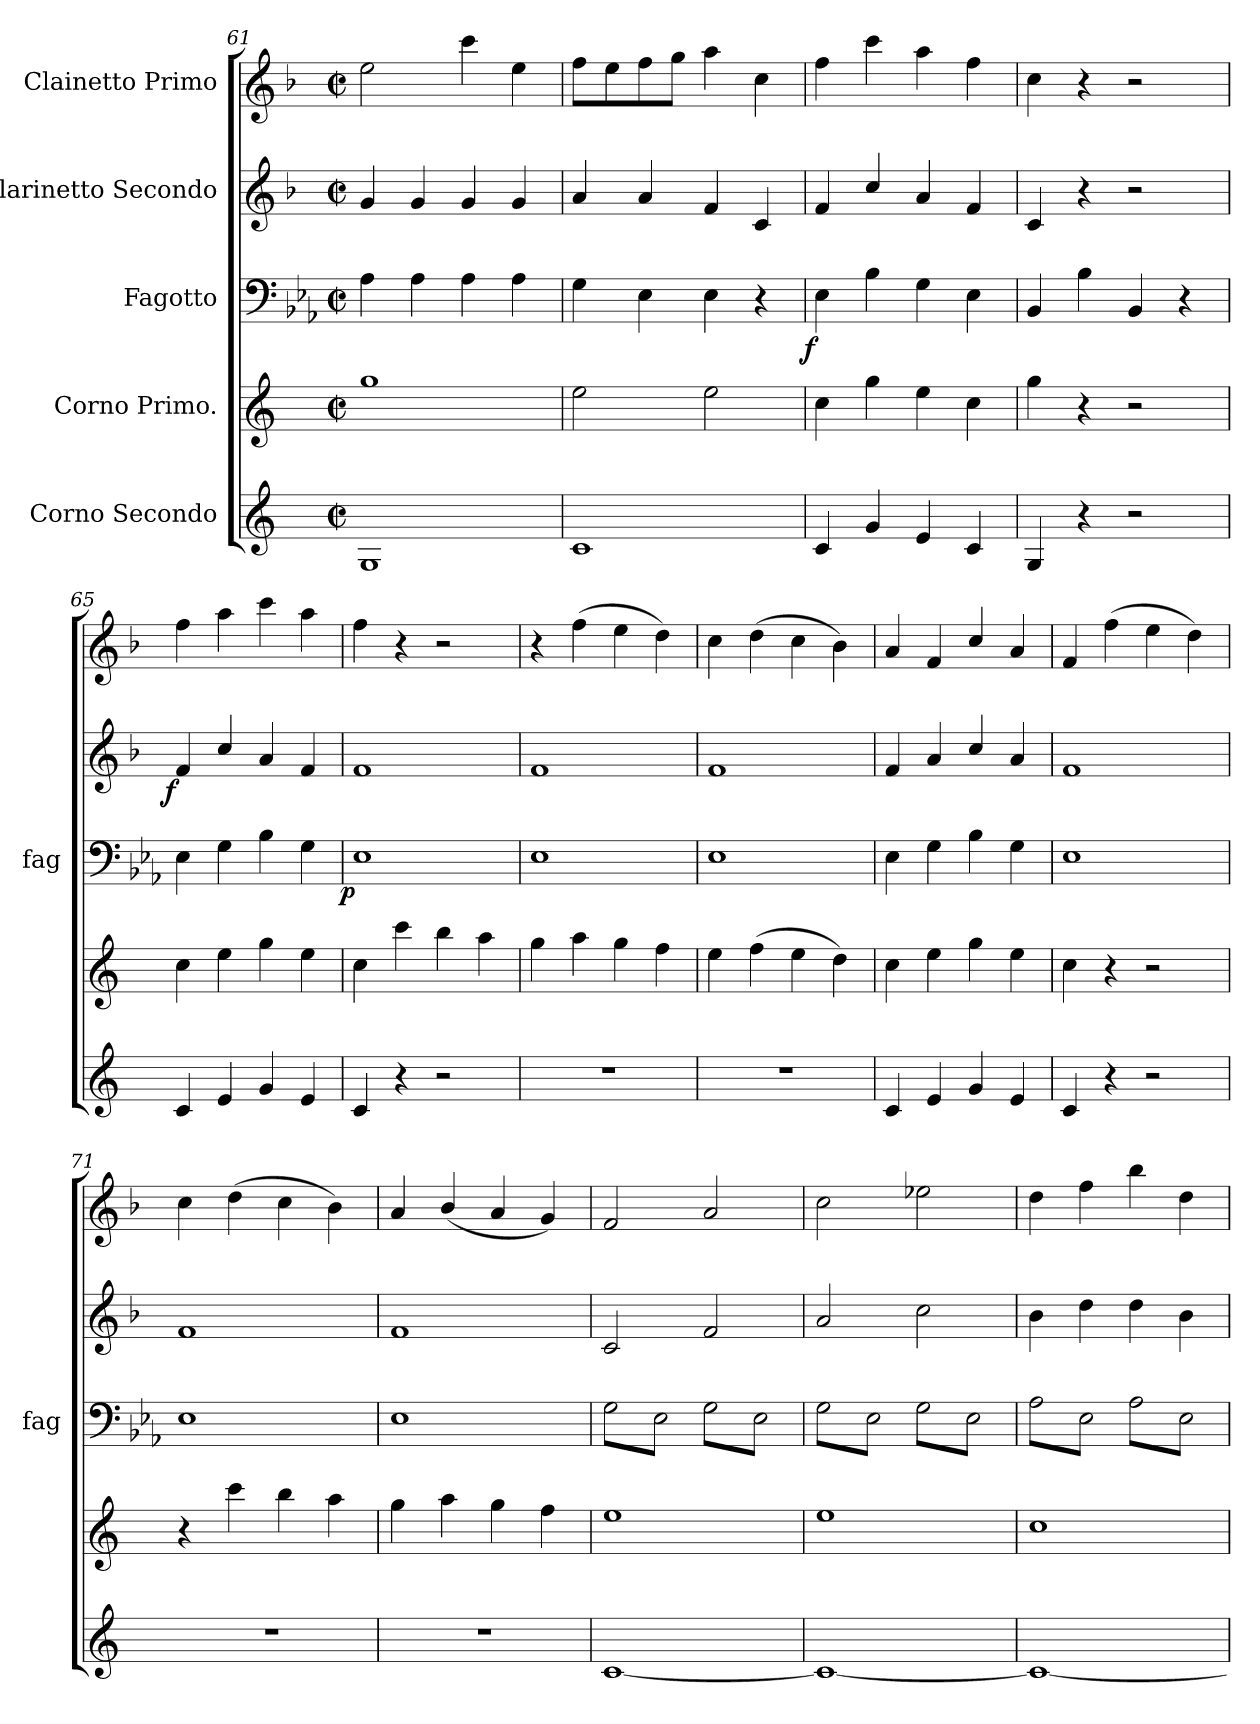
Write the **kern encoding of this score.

**kern	**kern	**kern	**dynam	**kern	**dynam	**kern
*part5	*part4	*part3	*part3	*part2	*part2	*part1
*staff5	*staff4	*staff3	*staff3	*staff2	*staff2	*staff1
*I"Corno Secondo	*I"Corno Primo.	*I"Fagotto	*	*I"Clarinetto Secondo	*	*I"Clainetto Primo
*	*	*I'fag	*	*	*	*
*clefG2	*clefG2	*clefF4	*	*clefG2	*	*clefG2
*ITrd5c9	*ITrd5c9	*	*	*ITrd1c2	*	*ITrd1c2
*k[b-e-a-]	*k[b-e-a-]	*k[b-e-a-]	*	*k[b-e-a-]	*	*k[b-e-a-]
*E-:	*E-:	*E-:	*	*E-:	*	*E-:
*M2/2	*M2/2	*M2/2	*	*M2/2	*	*M2/2
*met(c|)	*met(c|)	*met(c|)	*	*met(c|)	*	*met(c|)
=61	=61	=61	=61	=61	=61	=61
1BB-/	1b-\	4A-\	.	4f/	.	2dd\
.	.	4A-\	.	4f/	.	.
.	.	4A-\	.	4f/	.	4bb-\
.	.	4A-\	.	4f/	.	4dd\
=62	=62	=62	=62	=62	=62	=62
1E-/	2g\	4G\	.	4g/	.	8ee-\L
.	.	.	.	.	.	8dd\
.	.	4E-\	.	4g/	.	8ee-\
.	.	.	.	.	.	8ff\J
.	2g\	4E-\	.	4e-/	.	4gg\
.	.	4r	.	4B-/	.	4b-\
=63	=63	=63	=63	=63	=63	=63
!	!	!	!LO:DY:rj	!	!	!
4E-/	4e-\	4E-\	f	4e-/	.	4ee-\
4B-/	4b-\	4B-\	.	4b-/	.	4bb-\
4G/	4g\	4G\	.	4g/	.	4gg\
4E-/	4e-\	4E-\	.	4e-/	.	4ee-\
=64	=64	=64	=64	=64	=64	=64
4BB-/	4b-\	4BB-/	.	4B-/	.	4b-\
4r	4r	4B-\	.	4r	.	4r
2r	2r	4BB-/	.	2r	.	2r
.	.	4r	.	.	.	.
=65	=65	=65	=65	=65	=65	=65
!	!	!	!	!	!LO:DY:rj	!
4E-/	4e-\	4E-\	.	4e-/	f	4ee-\
4G/	4g\	4G\	.	4b-/	.	4gg\
4B-/	4b-\	4B-\	.	4g/	.	4bb-\
4G/	4g\	4G\	.	4e-/	.	4gg\
=66	=66	=66	=66	=66	=66	=66
!	!	!	!LO:DY:rj	!	!	!
4E-/	4e-\	1E-\	p.	1e-/	.	4ee-\
4r	4ee-\	.	.	.	.	4r
2r	4dd\	.	.	.	.	2r
.	4cc\	.	.	.	.	.
=67	=67	=67	=67	=67	=67	=67
1r	4b-\	1E-\	.	1e-/	.	4r
.	4cc\	.	.	.	.	(4ee-\
.	4b-\	.	.	.	.	4dd\
.	4a-\	.	.	.	.	4cc\)
=68	=68	=68	=68	=68	=68	=68
1r	4g\	1E-\	.	1e-/	.	4b-\
.	(4a-\	.	.	.	.	(4cc\
.	4g\	.	.	.	.	4b-\
.	4f\)	.	.	.	.	4a-\)
=69	=69	=69	=69	=69	=69	=69
4E-/	4e-\	4E-\	.	4e-/	.	4g/
4G/	4g\	4G\	.	4g/	.	4e-/
4B-/	4b-\	4B-\	.	4b-/	.	4b-/
4G/	4g\	4G\	.	4g/	.	4g/
=70	=70	=70	=70	=70	=70	=70
4E-/	4e-\	1E-\	.	1e-/	.	4e-/
4r	4r	.	.	.	.	(4ee-\
2r	2r	.	.	.	.	4dd\
.	.	.	.	.	.	4cc\)
=71	=71	=71	=71	=71	=71	=71
1r	4r	1E-\	.	1e-/	.	4b-\
.	4ee-\	.	.	.	.	(4cc\
.	4dd\	.	.	.	.	4b-\
.	4cc\	.	.	.	.	4a-\)
=72	=72	=72	=72	=72	=72	=72
1r	4b-\	1E-\	.	1e-/	.	4g/
.	4cc\	.	.	.	.	(4a-/
.	4b-\	.	.	.	.	4g/
.	4a-\	.	.	.	.	4f/)
=73	=73	=73	=73	=73	=73	=73
*	*	*tremolo	*	*	*	*
[1E-/	1g/	8G\L	.	2B-/	.	2e-/
.	.	8E-\	.	.	.	.
.	.	8G\	.	.	.	.
.	.	8E-\J	.	.	.	.
.	.	8G\L	.	2e-/	.	2g/
.	.	8E-\	.	.	.	.
.	.	8G\	.	.	.	.
.	.	8E-\J	.	.	.	.
=74	=74	=74	=74	=74	=74	=74
1E-/_	1g/	8G\L	.	2g/	.	2b-\
.	.	8E-\	.	.	.	.
.	.	8G\	.	.	.	.
.	.	8E-\J	.	.	.	.
.	.	8G\L	.	2b-\	.	2dd-X\
.	.	8E-\	.	.	.	.
.	.	8G\	.	.	.	.
.	.	8E-\J	.	.	.	.
=75	=75	=75	=75	=75	=75	=75
1E-/_	1e-/	8A-\L	.	4a-\	.	4cc\
.	.	8E-\	.	.	.	.
.	.	8A-\	.	4cc\	.	4ee-\
.	.	8E-\J	.	.	.	.
.	.	8A-\L	.	4cc\	.	4aa-\
.	.	8E-\	.	.	.	.
.	.	8A-\	.	4a-\	.	4cc\
.	.	8E-\J	.	.	.	.
*	*	*Xtremolo	*	*	*	*
.	.	.	.	.	.	.
.	.	.	.	.	.	.
=	=	=	=	=	=	=
*-	*-	*-	*-	*-	*-	*-
